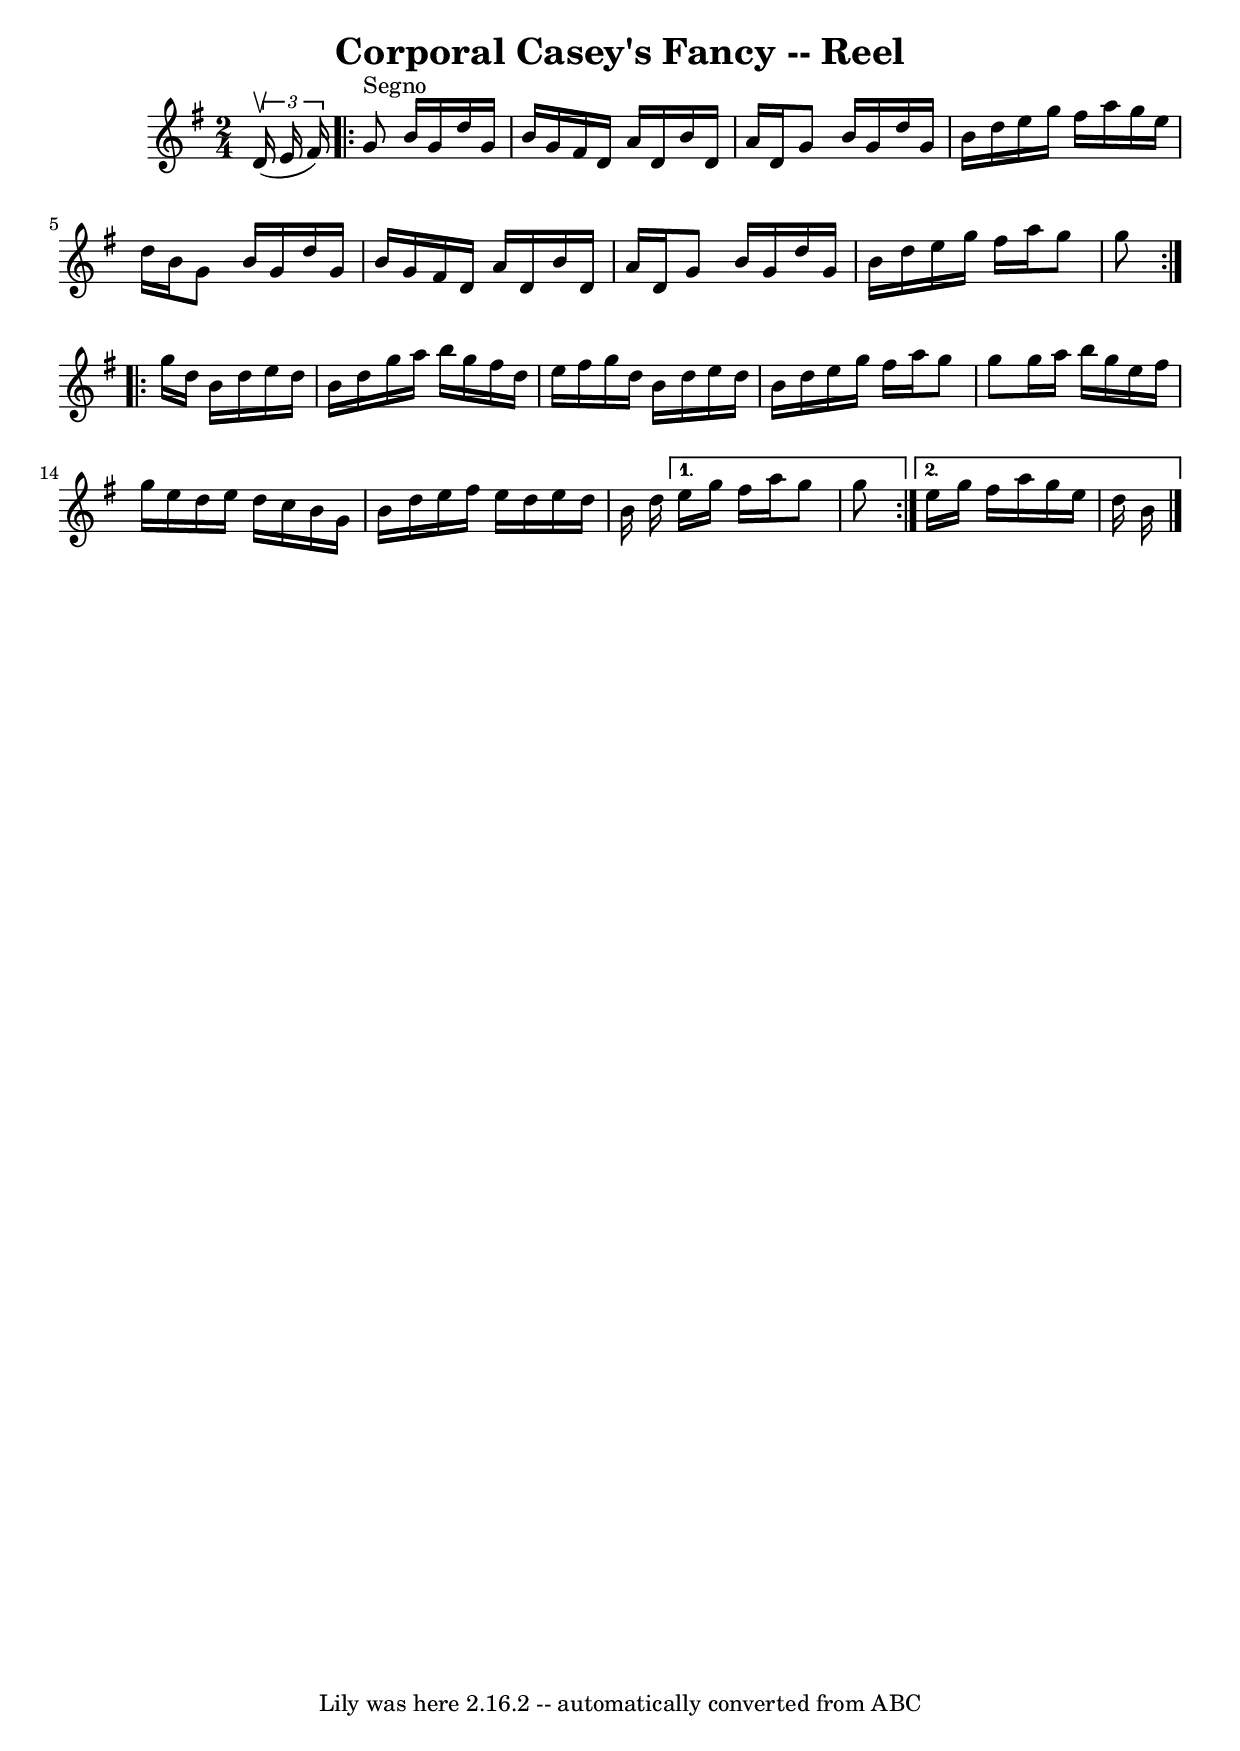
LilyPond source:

\version "2.16.2"
\include "Mammoth.ily"
\header {
  %% book = "Ryan's Mammoth Collection"
  crossRefNumber = "1"
  footnotes = "\\\\AKA Five Mile Chase, Four Hand Reel\\\\AKA Parnell's Reel (in the same book)\\\\139"
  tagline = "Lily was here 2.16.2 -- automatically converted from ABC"
  title = "Corporal Casey's Fancy -- Reel"

}
voicedefault =  {


  \time 2/4 
  \key g \major
  \times 2/3 { d'16^\upbow(e'16 fis'16) 
	     }   

  \repeat volta 2 {
    g'8^"Segno" b'16 g'16 d''16 g'16 b'16    
    g'16    |
    fis'16 d'16 a'16 d'16 b'16 d'16 a'16    
    d'16    |
    g'8 b'16 g'16 d''16 g'16 b'16 d''16     |
    e''16 g''16 fis''16 a''16 g''16 e''16 d''16    
    b'16    |
    g'8 b'16 g'16 d''16 g'16 b'16 g'16     |
    fis'16 d'16 a'16 d'16 b'16 d'16 a'16 d'16     |
    g'8 b'16 g'16 d''16 g'16 b'16 d''16    |
    
    e''16 g''16 fis''16 a''16 g''8 g''8    
  } 
  \repeat volta 2 {
    
    g''16 d''16 b'16 d''16 e''16 d''16 b'16 d''16    |
    
    g''16 a''16 b''16 g''16 fis''16 d''16 e''16 fis''16     |
    g''16 d''16 b'16 d''16 e''16 d''16 b'16 d''16    |
    e''16 g''16 fis''16 a''16 g''8 g''8    |
    
    g''16 a''16 b''16 g''16 e''16 fis''16 g''16 e''16     |
    d''16 e''16 d''16 c''16 b'16 g'16 b'16 d''16     |
    e''16 fis''16 e''16 d''16 e''16 d''16 b'16    
    d''16    
  } \alternative{{ e''16 g''16 fis''16 a''16 g''8 g''8  
		   
		 } { e''16 g''16 fis''16 a''16 g''16 e''16 d''16 b'16   
		     \bar "|."   
		   }
	       }

}

\score{
  <<

    \context Staff="default"
    {
      \voicedefault 
      
    }

  >>
  \layout {
    
  }
  \midi {
  }

}
